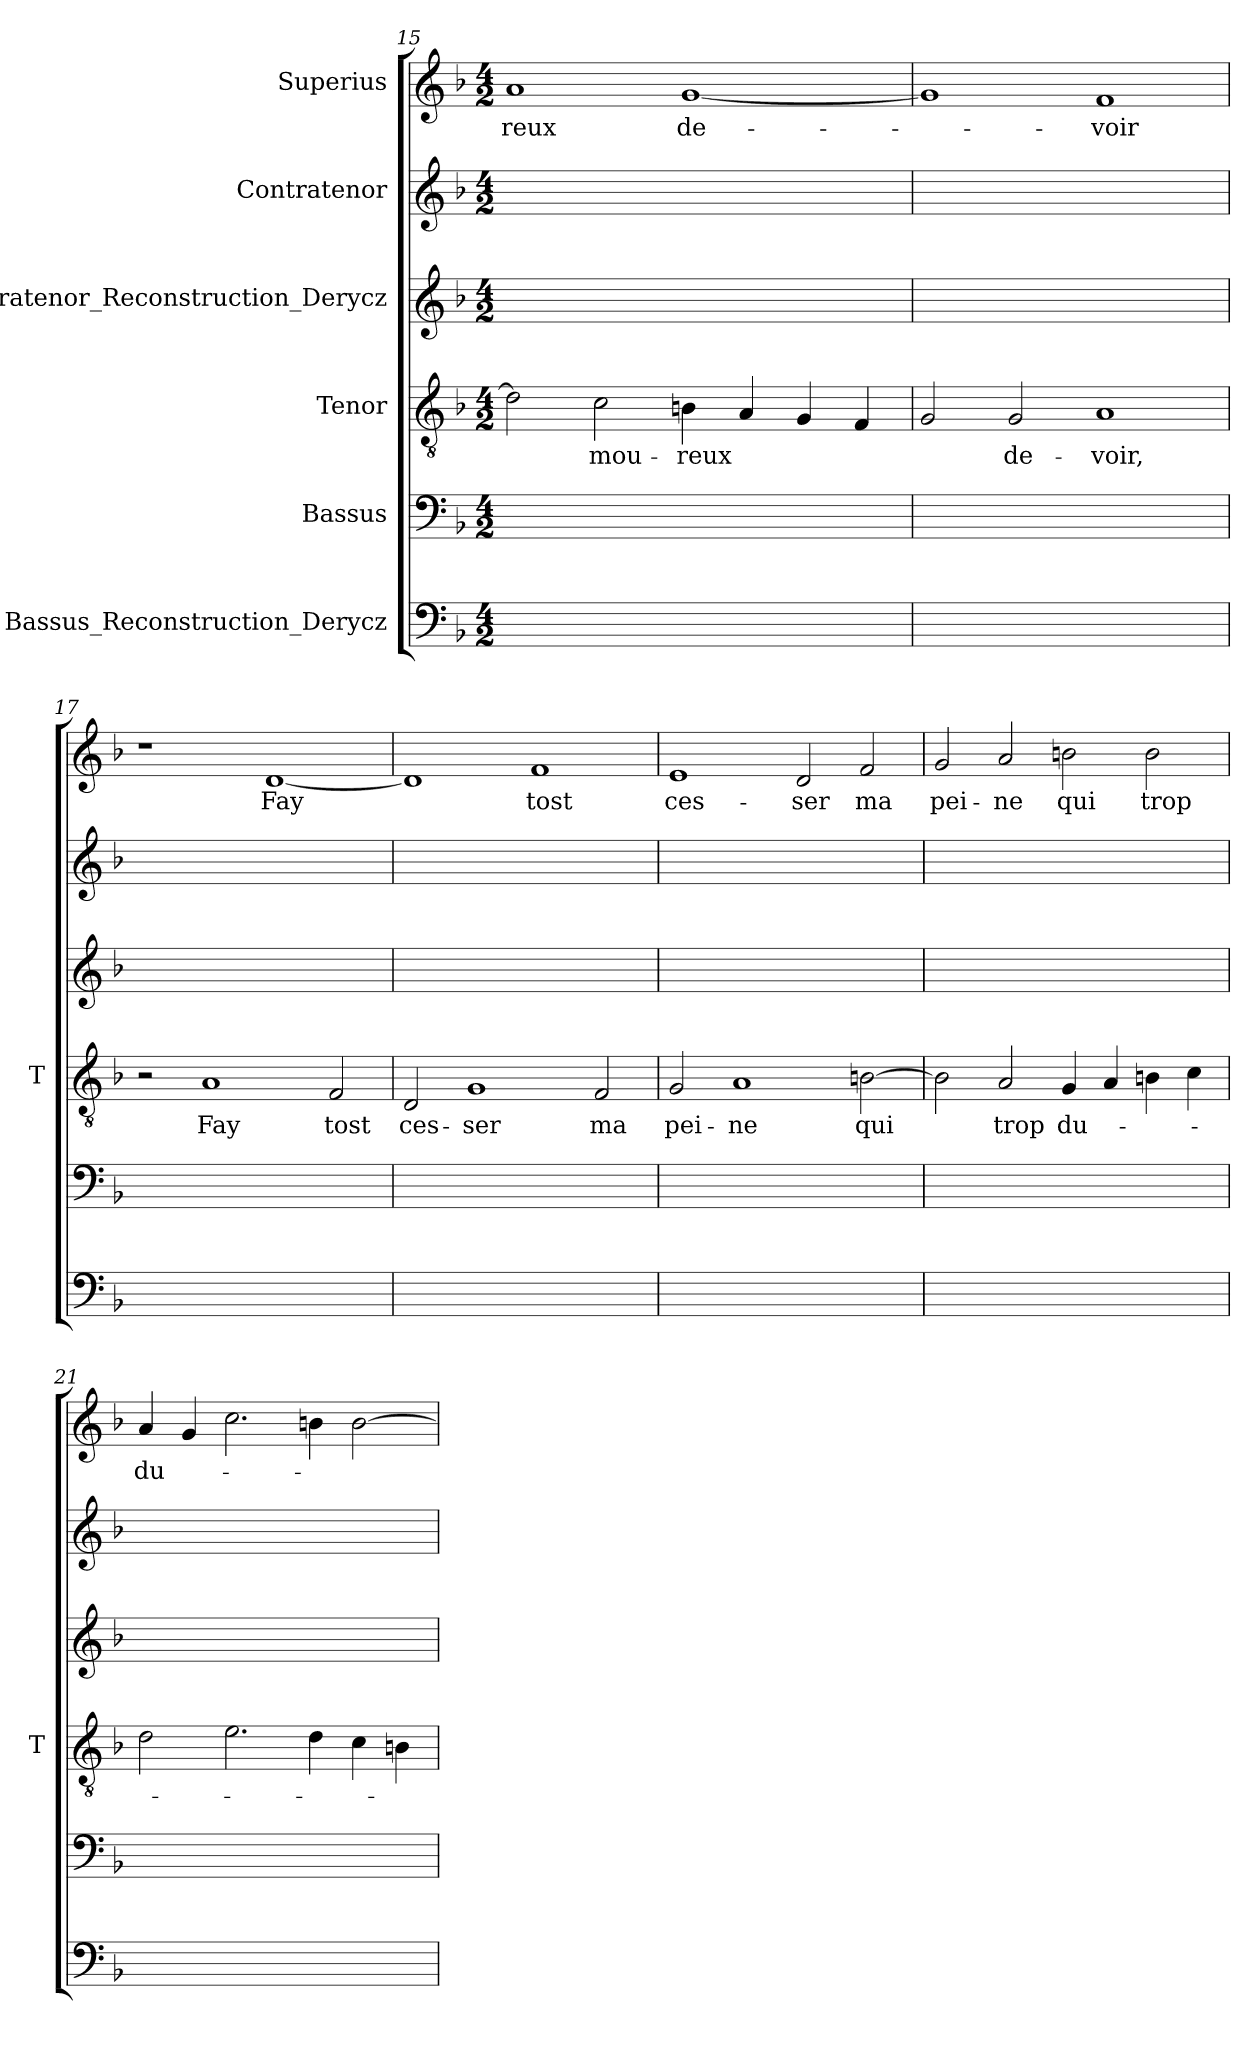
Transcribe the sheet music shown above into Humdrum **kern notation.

**kern	**kern	**kern	**text	**kern	**kern	**kern	**text
*part6	*part5	*part4	*part4	*part3	*part2	*part1	*part1
*staff6	*staff5	*staff4	*staff4	*staff3	*staff2	*staff1	*staff1
*I"Bassus_Reconstruction_Derycz	*I"Bassus	*I"Tenor	*	*I"Contratenor_Reconstruction_Derycz	*I"Contratenor	*I"Superius	*
*	*	*I'T	*	*	*	*	*
*clefF4	*clefF4	*clefGv2	*	*clefG2	*clefG2	*clefG2	*
*k[b-]	*k[b-]	*k[b-]	*	*k[b-]	*k[b-]	*k[b-]	*
*M4/2	*M4/2	*M4/2	*	*M4/2	*M4/2	*M4/2	*
=15	=15	=15	=15	=15	=15	=15	=15
0ryy	0ryy	2d]	.	0ryy	0ryy	1a	-reux
.	.	2c	mou-	.	.	.	.
.	.	4Bn	-reux	.	.	[1g	de-
.	.	4A	.	.	.	.	.
.	.	4G	.	.	.	.	.
.	.	4F	.	.	.	.	.
=16	=16	=16	=16	=16	=16	=16	=16
0ryy	0ryy	2G	.	0ryy	0ryy	1g]	.
.	.	2G	de-	.	.	.	.
.	.	1A	-voir,	.	.	1f	-voir
=17	=17	=17	=17	=17	=17	=17	=17
0ryy	0ryy	2r	.	0ryy	0ryy	1r	.
.	.	1A	-Fay	.	.	.	.
.	.	.	.	.	.	[1d	-Fay
.	.	2F	-tost	.	.	.	.
=18	=18	=18	=18	=18	=18	=18	=18
0ryy	0ryy	2D	ces-	0ryy	0ryy	1d]	.
.	.	1G	-ser	.	.	.	.
.	.	.	.	.	.	1f	-tost
.	.	2F	-ma	.	.	.	.
=19	=19	=19	=19	=19	=19	=19	=19
0ryy	0ryy	2G	pei-	0ryy	0ryy	1e	ces-
.	.	1A	-ne	.	.	.	.
.	.	.	.	.	.	2d	-ser
.	.	[2Bn	-qui	.	.	2f	-ma
=20	=20	=20	=20	=20	=20	=20	=20
0ryy	0ryy	2B]	.	0ryy	0ryy	2g	pei-
.	.	2A	-trop	.	.	2a	-ne
.	.	4G	du-	.	.	2bn	-qui
.	.	4A	.	.	.	.	.
.	.	4Bn	.	.	.	2b	-trop
.	.	4c	.	.	.	.	.
=21	=21	=21	=21	=21	=21	=21	=21
0ryy	0ryy	2d	.	0ryy	0ryy	4a	du-
.	.	.	.	.	.	4g	.
.	.	2.e	.	.	.	2.cc	.
.	.	4d	.	.	.	4bn	.
.	.	4c	.	.	.	[2b	.
.	.	4Bn	.	.	.	.	.
=	=	=	=	=	=	=	=
*-	*-	*-	*-	*-	*-	*-	*-
